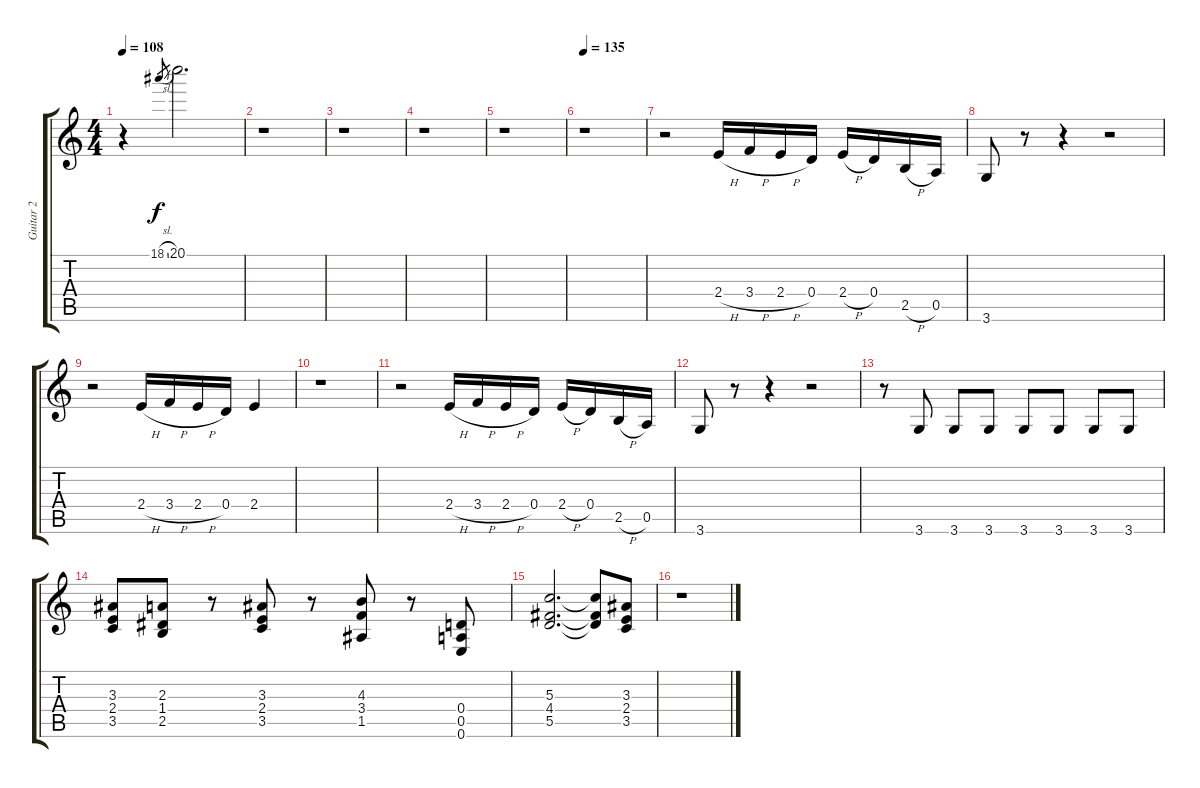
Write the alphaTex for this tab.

\track ("Guitar 2" "Guitar 2") {instrument overdrivenguitar}
\staff {score tabs}
\tuning (E4 B3 G3 D3 A2 E2) {hide}
\ts (4 4)
\tempo 108
\clef g2
\ks c
r.4{dy f} 18.1{sl}.8{gr} 20.1.2{d} |
r.1 |
r.1 |
r.1 |
r.1 |
\tempo 135
r.1 |
r.2 2.4{h}.16 3.4{h}.16 2.4{h}.16 0.4.16 2.4{h}.16 0.4.16 2.5{h}.16 0.5.16 |
3.6.8 r.8 r.4 r.2 |
r.2 2.4{h}.16 3.4{h}.16 2.4{h}.16 0.4.16 2.4.4 |
r.1 |
r.2 2.4{h}.16 3.4{h}.16 2.4{h}.16 0.4.16 2.4{h}.16 0.4.16 2.5{h}.16 0.5.16 |
3.6.8 r.8 r.4 r.2 |
r.8 3.6.8 3.6.8 3.6.8 3.6.8 3.6.8 3.6.8 3.6.8 |
(3.3 2.4 3.5).8 (2.3 1.4 2.5).8 r.8 (3.3 2.4 3.5).8 r.8 (4.3 3.4 1.5).8 r.8 (0.4 0.5 0.6).8 |
(5.3 4.4 5.5).2{d} (5.3{t} 4.4{t} 5.5{t}).8 (3.3 2.4 3.5).8 |
r.1
